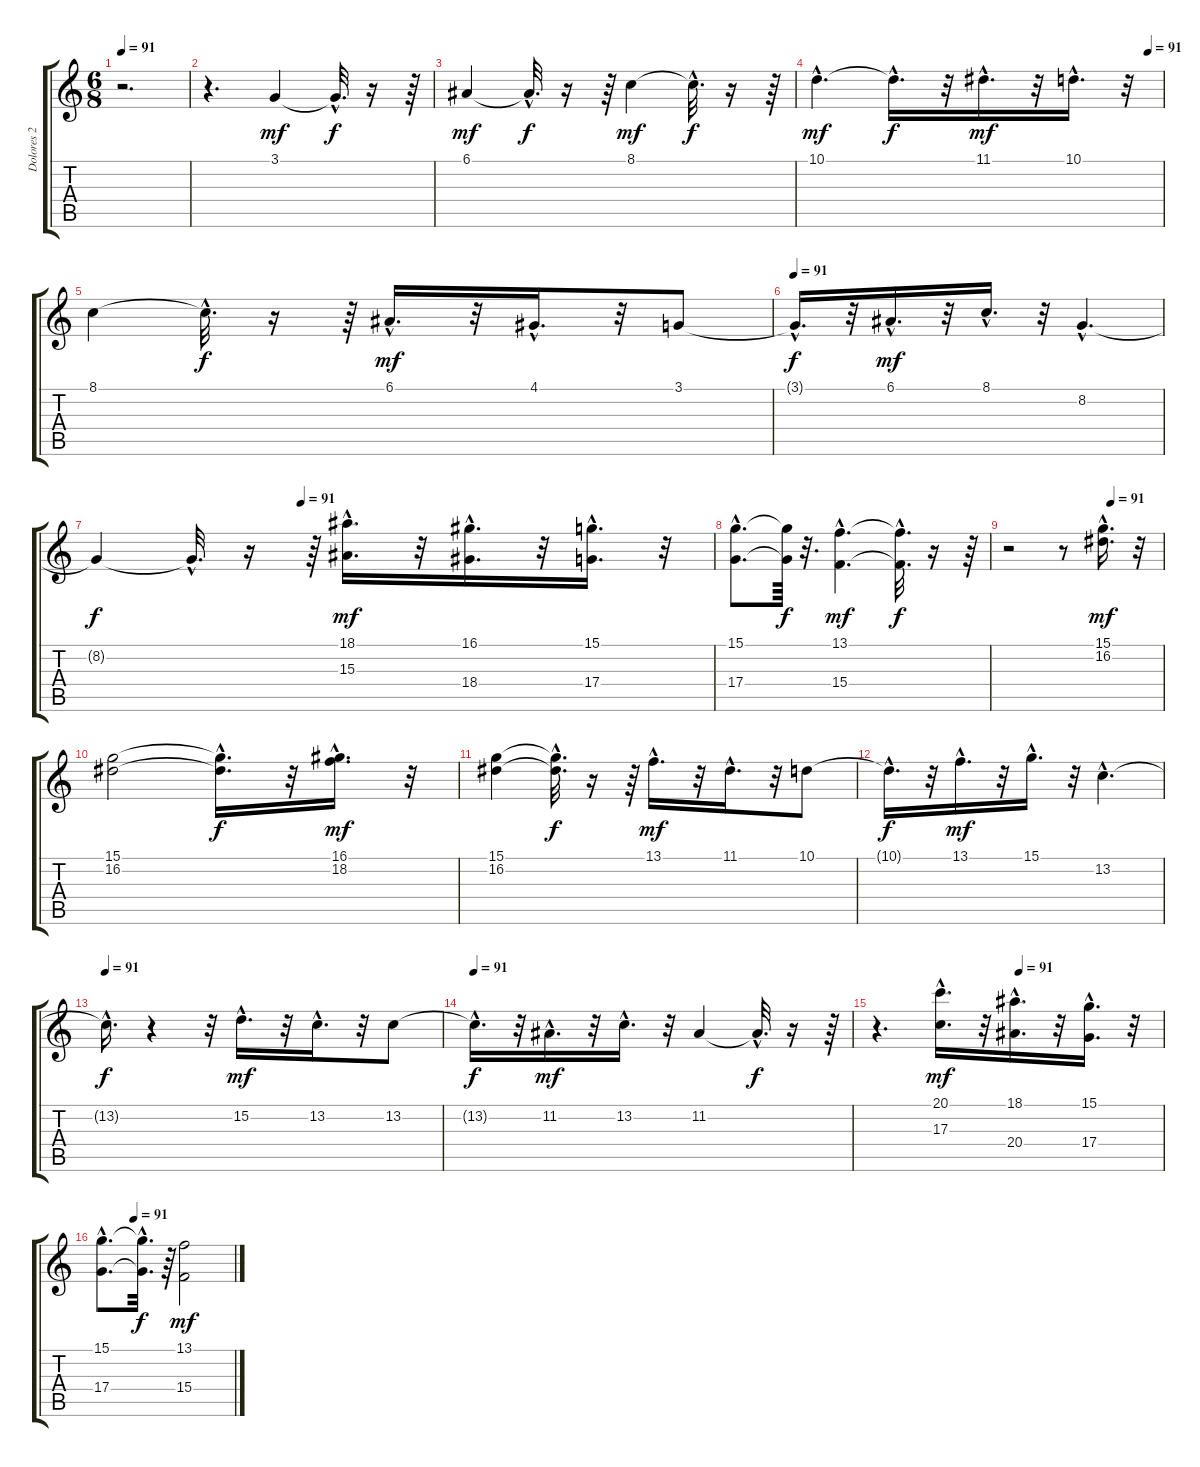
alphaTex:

\track ("Dolores 2" "Dolores 2") {instrument pad3polysynth}
\staff {score tabs}
\tuning (E4 B3 G3 D3 A2 E2) {hide}
\ts (6 8)
\tempo 91
\clef g2
\ks c
r.2{d dy f} |
r.4{d} 3.1.4{dy mf} 3.1{hac t}.32{d dy f} r.16 r.64 |
6.1.4{dy mf} 6.1{hac t}.32{d dy f} r.16 r.64 8.1.4{dy mf} 8.1{hac t}.32{d dy f} r.16 r.64 |
\tempo (91 0.9583333333333334)
10.1{hac}.4{d dy mf} 10.1{hac t}.16{d dy f} r.32 11.1{hac}.16{d dy mf} r.32 10.1{hac}.16{d} r.32 |
8.1.4 8.1{hac t}.32{d dy f} r.16 r.64 6.1{hac}.16{d dy mf} r.32 4.1{hac}.16{d} r.32 3.1.8 |
\tempo 91
3.1{hac t}.16{d dy f} r.32 6.1{hac}.16{d dy mf} r.32 8.1{hac}.16{d} r.32 8.2{hac}.4{d} |
\tempo (91 0.3333333333333333)
8.2{t}.4{dy f} 8.2{hac t}.32{d} r.16 r.64 (18.1{hac} 15.3{hac}).16{d dy mf} r.32 (16.1{hac} 18.4{hac}).16{d} r.32 (15.1{hac} 17.4{hac}).16{d} r.32 |
(15.1{hac} 17.4{hac}).8{d} (15.1{t} 17.4{t}).64{dy f} r.32{d} (13.1{hac} 15.4{hac}).4{d dy mf} (13.1{hac t} 15.4{hac t}).32{d dy f} r.16 r.64 |
\tempo (91 0.6666666666666666)
r.2 r.8 (15.1{hac} 16.2{hac}).16{d dy mf} r.32 |
(15.1 16.2).2 (15.1{hac t} 16.2{hac t}).16{d dy f} r.32 (16.1{hac} 18.2{hac}).16{d dy mf} r.32 |
(15.1 16.2).4 (15.1{hac t} 16.2{hac t}).32{d dy f} r.16 r.64 13.1{hac}.16{d dy mf} r.32 11.1{hac}.16{d} r.32 10.1.8 |
10.1{hac t}.16{d dy f} r.32 13.1{hac}.16{d dy mf} r.32 15.1{hac}.16{d} r.32 13.2{hac}.4{d} |
\tempo 91
13.2{hac t}.16{d dy f} r.4 r.32 15.2{hac}.16{d dy mf} r.32 13.2{hac}.16{d} r.32 13.2.8 |
\tempo 91
13.2{hac t}.16{d dy f} r.32 11.2{hac}.16{d dy mf} r.32 13.2{hac}.16{d} r.32 11.2.4 11.2{hac t}.32{d dy f} r.16 r.64 |
\tempo (91 0.5)
r.4{d} (20.1{hac} 17.3{hac}).16{d dy mf} r.32 (18.1{hac} 20.4{hac}).16{d} r.32 (15.1{hac} 17.4{hac}).16{d} r.32 |
\tempo (91 0.25)
(15.1{hac} 17.4{hac}).8{d} (15.1{hac t} 17.4{hac t}).32{d dy f} r.64 (13.1 15.4).2{dy mf}
